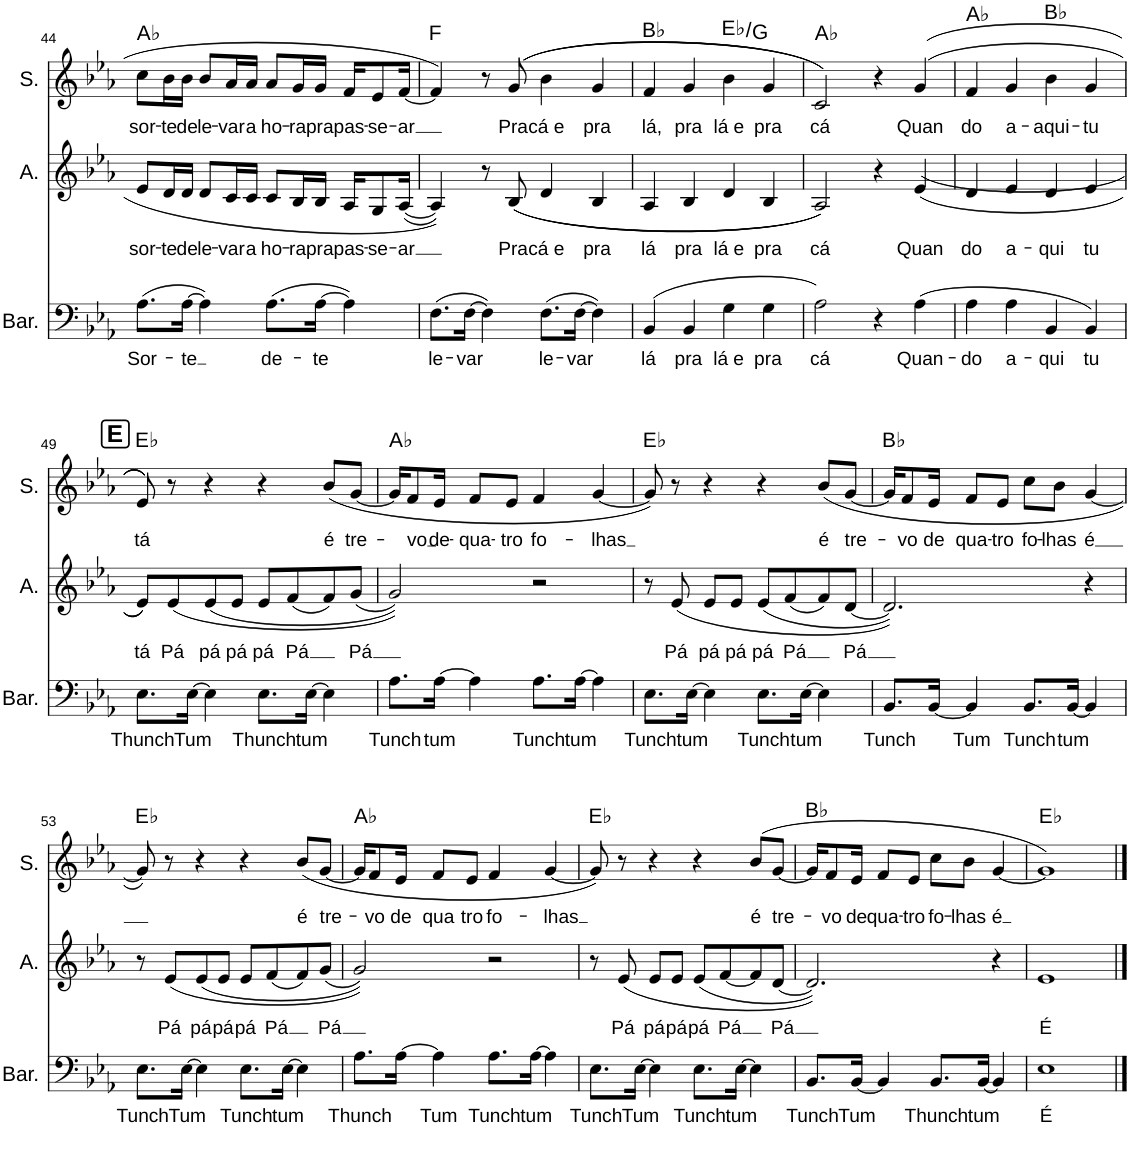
**kern	**text	**kern	**text	**kern	**text	**harte
*part3	*part3	*part2	*part2	*part1	*part1	*part1
*staff3	*staff3	*staff2	*staff2	*staff1	*staff1	*
*I"BARíTONO	*	*I"ALTO	*	*I"SOPRANO	*	*
*I'Bar.	*	*I'A.	*	*I'S.	*	*
!!LO:PB:g=z
*clefF4	*	*clefG2	*	*clefG2	*	*
*k[b-e-a-]	*	*k[b-e-a-]	*	*k[b-e-a-]	*	*
*M4/4	*	*M4/4	*	*M4/4	*	*
=44	=44	=44	=44	=44	=44	=44
!	!LO:LY:b	!	!LO:LY:b	!	!LO:LY:b	!
(8.A-\L	Sor-	8e-/L	sor-	8cc\L	sor-	Ab:maj
!	!	!	!LO:LY:b	!	!LO:LY:b	!
.	.	16d/L	-te	16b-\L	-te	.
!	!LO:LY:b	!	!LO:LY:b	!	!LO:LY:b	!
[16A-\Jk	-te	16d/JJ	de	16b-\JJ	de	.
!	!	!	!LO:LY:b	!	!LO:LY:b	!
4A-\])	.	8d/L	le-	8b-/L	le-	.
!	!	!	!LO:LY:b	!	!LO:LY:b	!
.	.	16c/L	-var	16a-/L	-var	.
!	!	!	!LO:LY:b	!	!LO:LY:b	!
.	.	16c/JJ	a	16a-/JJ	a	.
!	!LO:LY:b	!	!LO:LY:b	!	!LO:LY:b	!
(8.A-\L	de-	8c/L	ho-	8a-/L	ho-	.
!	!	!	!LO:LY:b	!	!LO:LY:b	!
.	.	16B-/L	-ra	16g/L	-ra	.
!	!LO:LY:b	!	!LO:LY:b	!	!LO:LY:b	!
[16A-\Jk	-te	16B-/JJ	pra	16g/JJ	pra	.
!	!	!	!LO:LY:b	!	!LO:LY:b	!
4A-\])	.	16A-/KL	pas-	16f/KL	pas-	.
!	!	!	!LO:LY:b	!	!LO:LY:b	!
.	.	8G/	-se-	8e-/	-se-	.
!	!	!	!LO:LY:b	!	!LO:LY:b	!
.	.	([16A-/Jk	-ar	[16f/Jk	-ar	.
=45	=45	=45	=45	=45	=45	=45
!	!LO:LY:b	!	!	!	!	!
(8.F\L	le-	4A-/])	.	4f/]	.	F:maj
!	!LO:LY:b	!	!	!	!	!
[16F\Jk	-var	.	.	.	.	.
4F\])	.	8r	.	8r	.	.
!	!	!	!LO:LY:b	!	!LO:LY:b	!
.	.	((8B-/	Pra	((8g/	Pra	.
!	!LO:LY:b	!	!LO:LY:b	!	!LO:LY:b	!
(8.F\L	le-	4d/	cá e	4b-\	cá e	.
!	!LO:LY:b	!	!	!	!	!
[16F\Jk	-var	.	.	.	.	.
!	!	!	!LO:LY:b	!	!LO:LY:b	!
4F\])	.	4B-/	pra	4g/	pra	.
=46	=46	=46	=46	=46	=46	=46
!	!LO:LY:b	!	!LO:LY:b	!	!LO:LY:b	!
(4BB-/	lá	4A-/	lá	4f/	lá,	Bb:maj
!	!LO:LY:b	!	!LO:LY:b	!	!LO:LY:b	!
4BB-/	pra	4B-/	pra	4g/	pra	.
!	!LO:LY:b	!	!LO:LY:b	!	!LO:LY:b	!
4G\	lá e	4d/	lá e	4b-\	lá e	Eb:maj/3
!	!LO:LY:b	!	!LO:LY:b	!	!LO:LY:b	!
4G\	pra	4B-/	pra	4g/	pra	.
=47	=47	=47	=47	=47	=47	=47
!	!LO:LY:b	!	!LO:LY:b	!	!LO:LY:b	!
2A-\)	cá	2A-/))	cá	2c/))	cá	Ab:maj
4r	.	4r	.	4r	.	.
!	!LO:LY:b	!	!LO:LY:b	!	!LO:LY:b	!
(4A-\	Quan-	((4e-/	Quan	((4g/	Quan	.
=48	=48	=48	=48	=48	=48	=48
!	!LO:LY:b	!	!LO:LY:b	!	!LO:LY:b	!
4A-\	-do	4d/	do	4f/	do	Ab:maj
!	!LO:LY:b	!	!LO:LY:b	!	!LO:LY:b	!
4A-\	a-	4e-/	a-	4g/	a-	.
!	!LO:LY:b	!	!LO:LY:b	!	!LO:LY:b	!
4BB-/	-qui	4d/	-qui	4b-\	-aqui-	Bb:maj
!	!LO:LY:b	!	!LO:LY:b	!	!LO:LY:b	!
4BB-/)	tu	4e-/	tu	4g/	-tu	.
!!LO:LB:g=z
!!LO:REH:place=s1:a:B:cj:fs=14:t=E
=49	=49	=49	=49	=49	=49	=49
!	!LO:LY:b	!	!LO:LY:b	!	!LO:LY:b	!
8.E-\L	Thunch	8e-/L))	tá	8e-/))	tá	Eb:maj
!	!	!	!LO:LY:b	!	!	!
.	.	(8e-/	Pá	8r	.	.
!	!LO:LY:b	!	!	!	!	!
[16E-\Jk	Tum	.	.	.	.	.
!	!	!	!LO:LY:b	!	!	!
4E-\]	.	(8e-/	pá	4r	.	.
!	!	!	!LO:LY:b	!	!	!
.	.	8e-/J	pá	.	.	.
!	!LO:LY:b	!	!LO:LY:b	!	!	!
8.E-\L	Thunch	8e-/L	pá	4r	.	.
!	!	!	!LO:LY:b	!	!	!
.	.	(8f/	Pá	.	.	.
!	!LO:LY:b	!	!	!	!	!
[16E-\Jk	tum	.	.	.	.	.
!	!	!	!	!	!LO:LY:b	!
4E-\]	.	8f/)	.	(8b-/L	é	.
!	!	!	!LO:LY:b	!	!LO:LY:b	!
.	.	(8g/J	Pá	[8g/J	tre-	.
=50	=50	=50	=50	=50	=50	=50
!	!LO:LY:b	!	!	!	!	!
8.A-\L	Tunch	2g/)))	.	16g/KL]	.	Ab:maj
!	!	!	!	!	!LO:LY:b	!
.	.	.	.	8f/	vo	.
!	!LO:LY:b	!	!	!	!LO:LY:b	!
[16A-\Jk	tum	.	.	16e-/Jk	de-	.
!	!	!	!	!	!LO:LY:b	!
4A-\]	.	.	.	8f/L	-qua-	.
!	!	!	!	!	!LO:LY:b	!
.	.	.	.	8e-/J	-tro	.
!	!LO:LY:b	!	!	!	!LO:LY:b	!
8.A-\L	Tunch	2r	.	4f/	fo-	.
!	!LO:LY:b	!	!	!	!	!
[16A-\Jk	tum	.	.	.	.	.
!	!	!	!	!	!LO:LY:b	!
4A-\]	.	.	.	[4g/	-lhas	.
=51	=51	=51	=51	=51	=51	=51
!	!LO:LY:b	!	!	!	!	!
8.E-\L	Tunch	8r	.	8g/])	.	Eb:maj
!	!	!	!LO:LY:b	!	!	!
.	.	(8e-/	Pá	8r	.	.
!	!LO:LY:b	!	!	!	!	!
[16E-\Jk	tum	.	.	.	.	.
!	!	!	!LO:LY:b	!	!	!
4E-\]	.	8e-/L	pá	4r	.	.
!	!	!	!LO:LY:b	!	!	!
.	.	8e-/J	pá	.	.	.
!	!LO:LY:b	!	!LO:LY:b	!	!	!
8.E-\L	Tunch	(8e-/L	pá	4r	.	.
!	!	!	!LO:LY:b	!	!	!
.	.	(8f/	Pá	.	.	.
!	!LO:LY:b	!	!	!	!	!
[16E-\Jk	tum	.	.	.	.	.
!	!	!	!	!	!LO:LY:b	!
4E-\]	.	8f/)	.	(<8b-/L	é	.
!	!	!	!LO:LY:b	!	!LO:LY:b	!
.	.	[8d/J	Pá	[<8g/J	tre-	.
=52	=52	=52	=52	=52	=52	=52
!	!LO:LY:b	!	!	!	!	!
8.BB-/L	Tunch	2.d/]))	.	16g/KL]	.	Bb:maj
!	!	!	!	!	!LO:LY:b	!
.	.	.	.	8f/	vo	.
!	!	!	!	!	!LO:LY:b	!
[16BB-/Jk	.	.	.	16e-/Jk	de	.
!	!LO:LY:b	!	!	!	!LO:LY:b	!
4BB-/]	Tum	.	.	8f/L	qua-	.
!	!	!	!	!	!LO:LY:b	!
.	.	.	.	8e-/J	-tro	.
!	!LO:LY:b	!	!	!	!LO:LY:b	!
8.BB-/L	Tunch	.	.	8cc\L	fo-	.
!	!	!	!	!	!LO:LY:b	!
.	.	.	.	8b-\J	-lhas	.
!	!LO:LY:b	!	!	!	!	!
[16BB-/Jk	tum	.	.	.	.	.
!	!	!	!	!	!LO:LY:b	!
4BB-/]	.	4r	.	[4g/	é	.
!!LO:LB:g=z
=53	=53	=53	=53	=53	=53	=53
!	!LO:LY:b	!	!	!	!	!
8.E-\L	Tunch	8r	.	8g/])	.	Eb:maj
!	!	!	!LO:LY:b	!	!	!
.	.	(8e-/L	Pá	8r	.	.
!	!LO:LY:b	!	!	!	!	!
[16E-\Jk	Tum	.	.	.	.	.
!	!	!	!LO:LY:b	!	!	!
4E-\]	.	(8e-/	pá	4r	.	.
!	!	!	!LO:LY:b	!	!	!
.	.	8e-/J	pá	.	.	.
!	!LO:LY:b	!	!LO:LY:b	!	!	!
8.E-\L	Tunch	8e-/L	pá	4r	.	.
!	!	!	!LO:LY:b	!	!	!
.	.	(8f/	Pá	.	.	.
!	!LO:LY:b	!	!	!	!	!
[16E-\Jk	tum	.	.	.	.	.
!	!	!	!	!	!LO:LY:b	!
4E-\]	.	8f/)	.	(<8b-/L	é	.
!	!	!	!LO:LY:b	!	!LO:LY:b	!
.	.	(8g/J	Pá	[8g/J	tre-	.
=54	=54	=54	=54	=54	=54	=54
!	!LO:LY:b	!	!	!	!	!
8.A-\L	Thunch	2g/)))	.	16g/KL]	.	Ab:maj
!	!	!	!	!	!LO:LY:b	!
.	.	.	.	8f/	vo	.
!	!	!	!	!	!LO:LY:b	!
[16A-\Jk	.	.	.	16e-/Jk	de	.
!	!LO:LY:b	!	!	!	!LO:LY:b	!
4A-\]	Tum	.	.	8f/L	qua	.
!	!	!	!	!	!LO:LY:b	!
.	.	.	.	8e-/J	tro	.
!	!LO:LY:b	!	!	!	!LO:LY:b	!
8.A-\L	Tunch	2r	.	4f/	fo-	.
!	!LO:LY:b	!	!	!	!	!
[16A-\Jk	tum	.	.	.	.	.
!	!	!	!	!	!LO:LY:b	!
4A-\]	.	.	.	[4g/	-lhas	.
=55	=55	=55	=55	=55	=55	=55
!	!LO:LY:b	!	!	!	!	!
8.E-\L	Tunch	8r	.	8g/])	.	Eb:maj
!	!	!	!LO:LY:b	!	!	!
.	.	(8e-/	Pá	8r	.	.
!	!LO:LY:b	!	!	!	!	!
[16E-\Jk	Tum	.	.	.	.	.
!	!	!	!LO:LY:b	!	!	!
4E-\]	.	8e-/L	pá	4r	.	.
!	!	!	!LO:LY:b	!	!	!
.	.	8e-/J	pá	.	.	.
!	!LO:LY:b	!	!LO:LY:b	!	!	!
8.E-\L	Tunch	(8e-/L	pá	4r	.	.
!	!	!	!LO:LY:b	!	!	!
.	.	[8f/	Pá	.	.	.
!	!LO:LY:b	!	!	!	!	!
[16E-\Jk	tum	.	.	.	.	.
!	!	!	!	!	!LO:LY:b	!
4E-\]	.	8f/]	.	(8b-/L	é	.
!	!	!	!LO:LY:b	!	!LO:LY:b	!
.	.	[8d/J	Pá	[8g/J	tre-	.
=56	=56	=56	=56	=56	=56	=56
!	!LO:LY:b	!	!	!	!	!
8.BB-/L	Tunch	2.d/]))	.	16g/KL]	.	Bb:maj
!	!	!	!	!	!LO:LY:b	!
.	.	.	.	8f/	-vo	.
!	!LO:LY:b	!	!	!	!LO:LY:b	!
[16BB-/Jk	Tum	.	.	16e-/Jk	de	.
!	!	!	!	!	!LO:LY:b	!
4BB-/]	.	.	.	8f/L	qua-	.
!	!	!	!	!	!LO:LY:b	!
.	.	.	.	8e-/J	-tro	.
!	!LO:LY:b	!	!	!	!LO:LY:b	!
8.BB-/L	Thunch	.	.	8cc\L	fo-	.
!	!	!	!	!	!LO:LY:b	!
.	.	.	.	8b-\J	-lhas	.
!	!LO:LY:b	!	!	!	!	!
[16BB-/Jk	tum	.	.	.	.	.
!	!	!	!	!	!LO:LY:b	!
4BB-/]	.	4r	.	[4g/	é	.
=57	=57	=57	=57	=57	=57	=57
!	!LO:LY:b	!	!LO:LY:b	!	!	!
1E-	É	1e-	É	1g])	.	Eb:maj
==	==	==	==	==	==	==
*-	*-	*-	*-	*-	*-	*-
